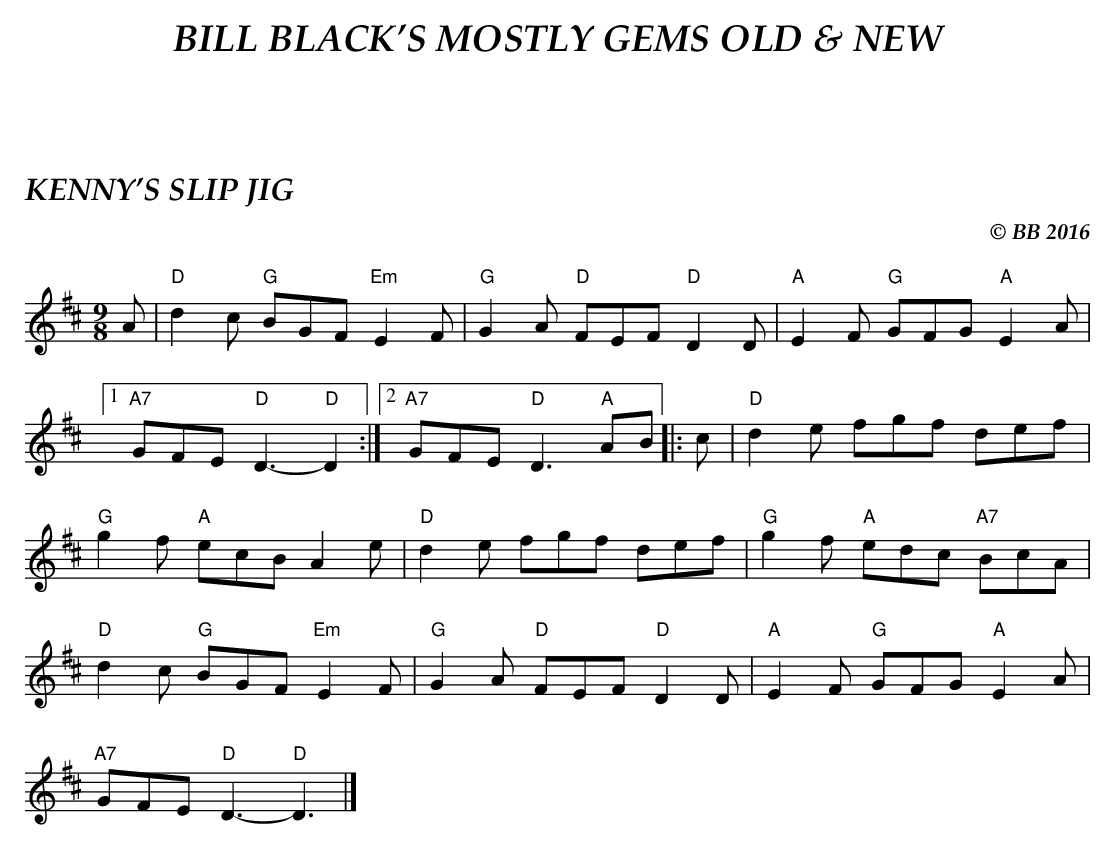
X:1
T:KENNY'S SLIP JIG
C:© BB 2016
M:9/8
Q:1/4=160
K:D
A|"D"d2c "G"BGF "Em"E2F|"G"G2A "D"FEF "D"D2D|"A"E2F "G"GFG "A"E2A |
[1 "A7"GFE "D"D3-"D"D2 :|2 "A7"GFE "D"D3 "A"AB|:c|"D"d2e fgf def |
"G"g2f "A"ecB A2e |"D"d2e fgf def|"G"g2f "A"edc "A7"BcA|
"D"d2c "G"BGF "Em"E2F|"G"G2A "D"FEF "D"D2D|"A"E2F "G"GFG "A"E2A |
"A7"GFE "D"D3-"D"D3 |]
